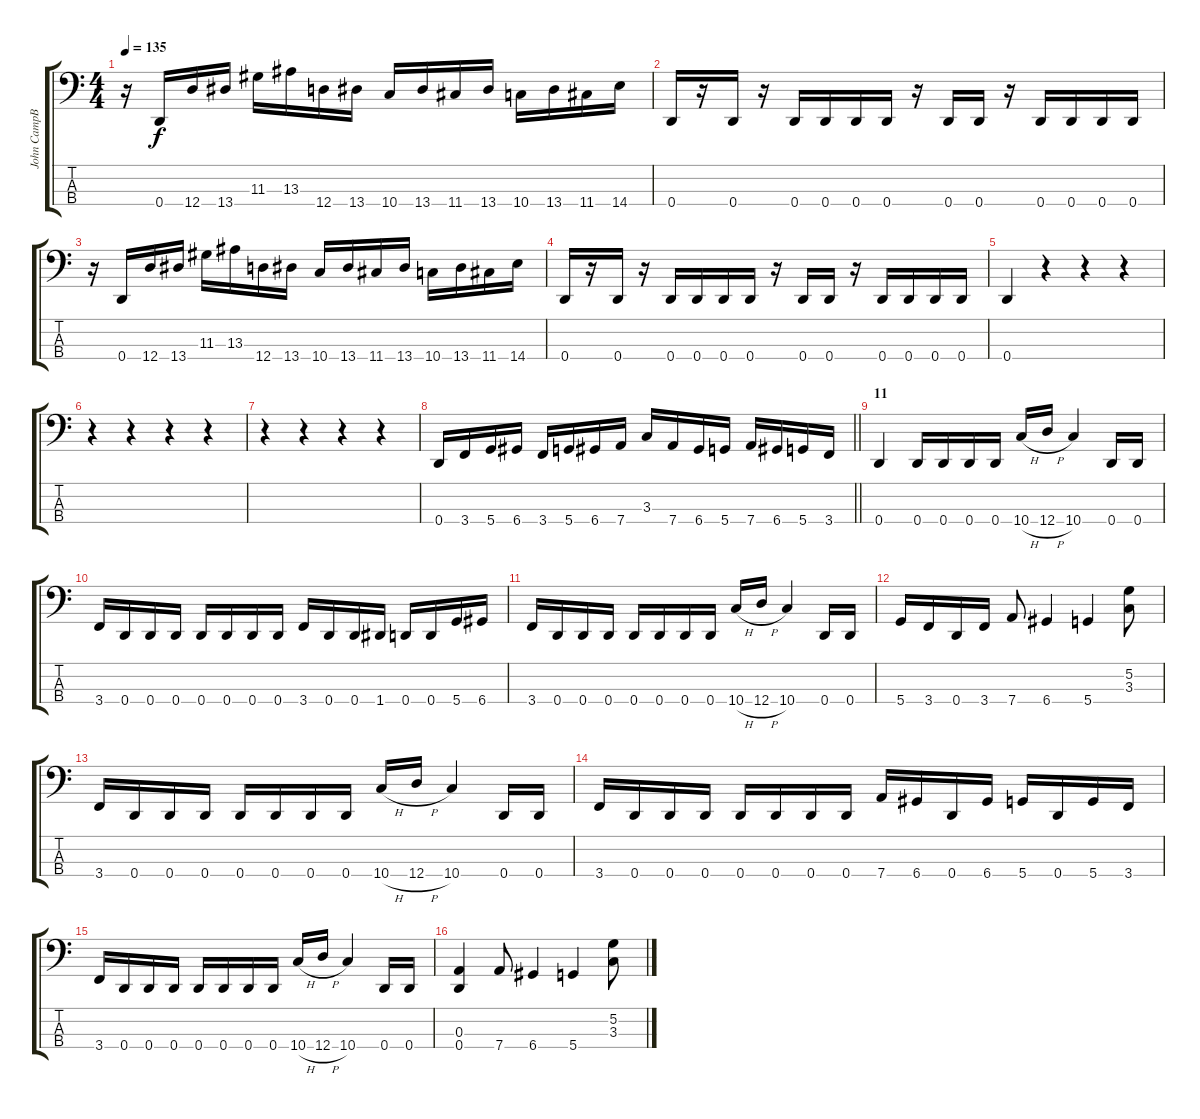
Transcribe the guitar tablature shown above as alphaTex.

\track ("John CampBell" "John CampB") {instrument electricbassfinger}
\staff {score tabs}
\tuning (G2 D2 A1 D1) {hide}
\ts (4 4)
\tempo 135
\clef f4
\ks c
r.16{dy f} 0.4.16 12.4.16 13.4.16 11.3.16 13.3.16 12.4.16 13.4.16 10.4.16 13.4.16 11.4.16 13.4.16 10.4.16 13.4.16 11.4.16 14.4.16 |
0.4.16 r.16 0.4.16 r.16 0.4.16 0.4.16 0.4.16 0.4.16 r.16 0.4.16 0.4.16 r.16 0.4.16 0.4.16 0.4.16 0.4.16 |
r.16 0.4.16 12.4.16 13.4.16 11.3.16 13.3.16 12.4.16 13.4.16 10.4.16 13.4.16 11.4.16 13.4.16 10.4.16 13.4.16 11.4.16 14.4.16 |
0.4.16 r.16 0.4.16 r.16 0.4.16 0.4.16 0.4.16 0.4.16 r.16 0.4.16 0.4.16 r.16 0.4.16 0.4.16 0.4.16 0.4.16 |
0.4.4 r.4 r.4 r.4 |
r.4 r.4 r.4 r.4 |
r.4 r.4 r.4 r.4 |
\barLineRight lightlight
0.4.16 3.4.16 5.4.16 6.4.16 3.4.16 5.4.16 6.4.16 7.4.16 3.3.16 7.4.16 6.4.16 5.4.16 7.4.16 6.4.16 5.4.16 3.4.16 |
\section ("" "11")
0.4.4 0.4.16 0.4.16 0.4.16 0.4.16 10.4{h}.16 12.4{h}.16 10.4.4 0.4.16 0.4.16 |
3.4.16 0.4.16 0.4.16 0.4.16 0.4.16 0.4.16 0.4.16 0.4.16 3.4.16 0.4.16 0.4.16 1.4.16 0.4.16 0.4.16 5.4.16 6.4.16 |
3.4.16 0.4.16 0.4.16 0.4.16 0.4.16 0.4.16 0.4.16 0.4.16 10.4{h}.16 12.4{h}.16 10.4.4 0.4.16 0.4.16 |
5.4.16 3.4.16 0.4.16 3.4.16 7.4.8 6.4.4 5.4.4 (5.2 3.3).8 |
3.4.16 0.4.16 0.4.16 0.4.16 0.4.16 0.4.16 0.4.16 0.4.16 10.4{h}.16 12.4{h}.16 10.4.4 0.4.16 0.4.16 |
3.4.16 0.4.16 0.4.16 0.4.16 0.4.16 0.4.16 0.4.16 0.4.16 7.4.16 6.4.16 0.4.16 6.4.16 5.4.16 0.4.16 5.4.16 3.4.16 |
3.4.16 0.4.16 0.4.16 0.4.16 0.4.16 0.4.16 0.4.16 0.4.16 10.4{h}.16 12.4{h}.16 10.4.4 0.4.16 0.4.16 |
(0.3 0.4).4 7.4.8 6.4.4 5.4.4 (5.2 3.3).8
